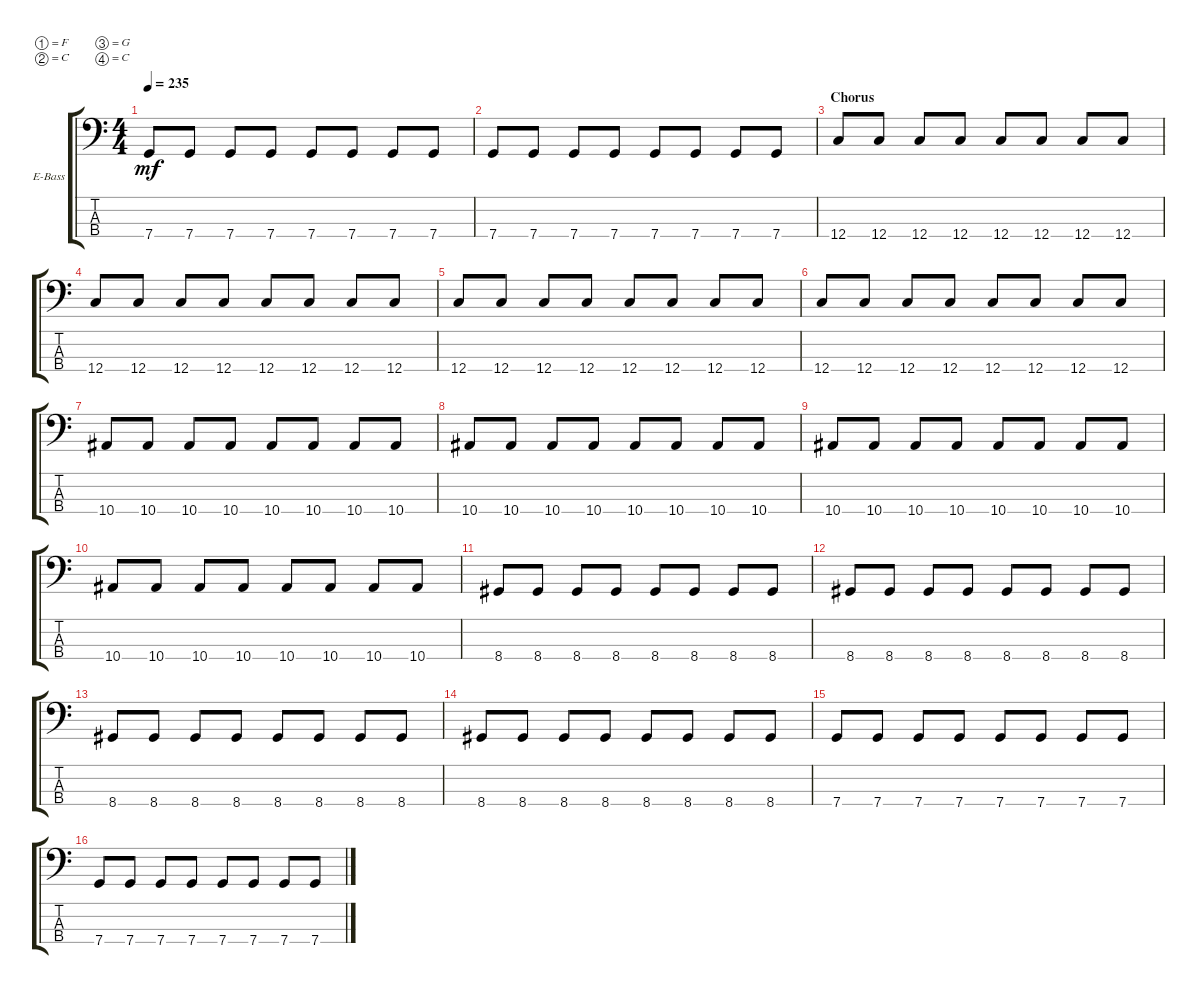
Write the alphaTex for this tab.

\defaultSystemsLayout 4
\bracketExtendMode groupsimilarinstruments
\firstSystemTrackNameOrientation horizontal
\otherSystemsTrackNameOrientation horizontal
\track ("Electric Bass" "E-Bass") {instrument electricbassfinger}
\staff {score tabs}
\tuning (F2 C2 G1 C1)
\ts (4 4)
\tempo 235
\clef f4
\scale
0.333333
\ks c
7.4.8{dy mf} 7.4.8 7.4.8 7.4.8 7.4.8 7.4.8 7.4.8 7.4.8 |
\scale
0.333333 7.4.8 7.4.8 7.4.8 7.4.8 7.4.8 7.4.8 7.4.8 7.4.8 |
\section ("" "Chorus")
\scale
0.333333 12.4.8 12.4.8 12.4.8 12.4.8 12.4.8 12.4.8 12.4.8 12.4.8 |
\scale
0.333333 12.4.8 12.4.8 12.4.8 12.4.8 12.4.8 12.4.8 12.4.8 12.4.8 |
\scale
0.333333 12.4.8 12.4.8 12.4.8 12.4.8 12.4.8 12.4.8 12.4.8 12.4.8 |
\scale
0.333333 12.4.8 12.4.8 12.4.8 12.4.8 12.4.8 12.4.8 12.4.8 12.4.8 |
\scale
0.333333 10.4.8 10.4.8 10.4.8 10.4.8 10.4.8 10.4.8 10.4.8 10.4.8 |
\scale
0.333333 10.4.8 10.4.8 10.4.8 10.4.8 10.4.8 10.4.8 10.4.8 10.4.8 |
\scale
0.333333 10.4.8 10.4.8 10.4.8 10.4.8 10.4.8 10.4.8 10.4.8 10.4.8 |
\scale
0.333333 10.4.8 10.4.8 10.4.8 10.4.8 10.4.8 10.4.8 10.4.8 10.4.8 |
\scale
0.333333 8.4.8 8.4.8 8.4.8 8.4.8 8.4.8 8.4.8 8.4.8 8.4.8 |
\scale
0.333333 8.4.8 8.4.8 8.4.8 8.4.8 8.4.8 8.4.8 8.4.8 8.4.8 |
\scale
0.333333 8.4.8 8.4.8 8.4.8 8.4.8 8.4.8 8.4.8 8.4.8 8.4.8 |
\scale
0.333333 8.4.8 8.4.8 8.4.8 8.4.8 8.4.8 8.4.8 8.4.8 8.4.8 |
\scale
0.333333 7.4.8 7.4.8 7.4.8 7.4.8 7.4.8 7.4.8 7.4.8 7.4.8 |
\scale
0.333333 7.4.8 7.4.8 7.4.8 7.4.8 7.4.8 7.4.8 7.4.8 7.4.8
